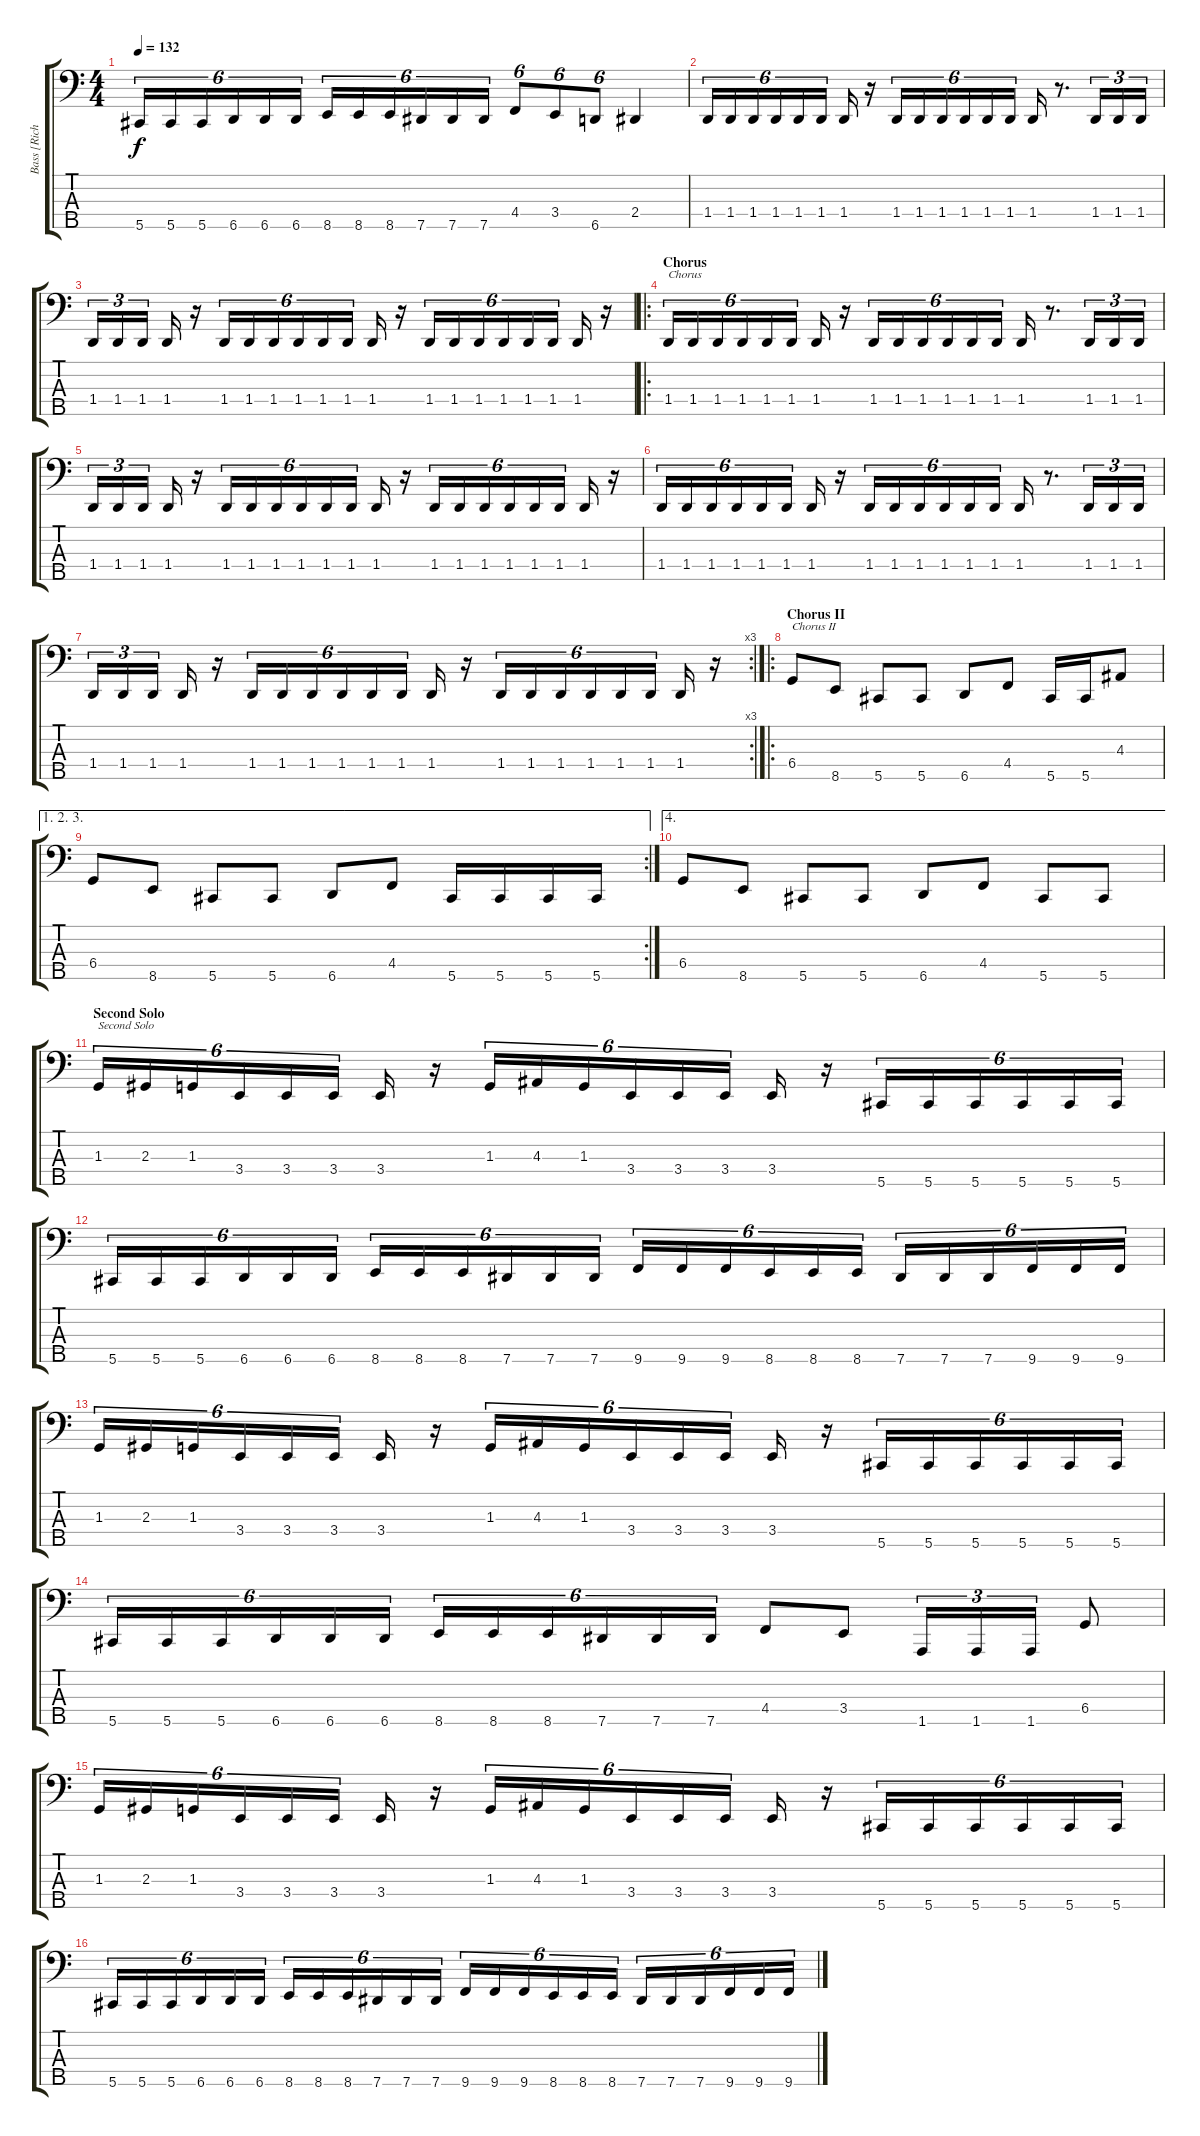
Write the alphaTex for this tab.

\track ("Bass [Richard]" "Bass [Rich") {instrument electricbasspick}
\staff {score tabs}
\tuning (E2 B1 Gb1 Db1 Ab0) {hide}
\ts (4 4)
\tempo 132
\clef f4
\ks c
5.5.16{tu (6 4) dy f} 5.5.16{tu (6 4)} 5.5.16{tu (6 4)} 6.5.16{tu (6 4)} 6.5.16{tu (6 4)} 6.5.16{tu (6 4)} 8.5.16{tu (6 4)} 8.5.16{tu (6 4)} 8.5.16{tu (6 4)} 7.5.16{tu (6 4)} 7.5.16{tu (6 4)} 7.5.16{tu (6 4)} 4.4.8{tu (6 4)} 3.4.8{tu (6 4)} 6.5.8{tu (6 4)} 2.4.4 |
1.4.16{tu (6 4)} 1.4.16{tu (6 4)} 1.4.16{tu (6 4)} 1.4.16{tu (6 4)} 1.4.16{tu (6 4)} 1.4.16{tu (6 4)} 1.4.16 r.16 1.4.16{tu (6 4)} 1.4.16{tu (6 4)} 1.4.16{tu (6 4)} 1.4.16{tu (6 4)} 1.4.16{tu (6 4)} 1.4.16{tu (6 4)} 1.4.16 r.8{d} 1.4.16{tu (3 2)} 1.4.16{tu (3 2)} 1.4.16{tu (3 2)} |
1.4.16{tu (3 2)} 1.4.16{tu (3 2)} 1.4.16{tu (3 2)} 1.4.16 r.16 1.4.16{tu (6 4)} 1.4.16{tu (6 4)} 1.4.16{tu (6 4)} 1.4.16{tu (6 4)} 1.4.16{tu (6 4)} 1.4.16{tu (6 4)} 1.4.16 r.16 1.4.16{tu (6 4)} 1.4.16{tu (6 4)} 1.4.16{tu (6 4)} 1.4.16{tu (6 4)} 1.4.16{tu (6 4)} 1.4.16{tu (6 4)} 1.4.16 r.16 |
\ro
\section ("" "Chorus")
1.4.16{tu (6 4) txt "Chorus"} 1.4.16{tu (6 4)} 1.4.16{tu (6 4)} 1.4.16{tu (6 4)} 1.4.16{tu (6 4)} 1.4.16{tu (6 4)} 1.4.16 r.16 1.4.16{tu (6 4)} 1.4.16{tu (6 4)} 1.4.16{tu (6 4)} 1.4.16{tu (6 4)} 1.4.16{tu (6 4)} 1.4.16{tu (6 4)} 1.4.16 r.8{d} 1.4.16{tu (3 2)} 1.4.16{tu (3 2)} 1.4.16{tu (3 2)} |
1.4.16{tu (3 2)} 1.4.16{tu (3 2)} 1.4.16{tu (3 2)} 1.4.16 r.16 1.4.16{tu (6 4)} 1.4.16{tu (6 4)} 1.4.16{tu (6 4)} 1.4.16{tu (6 4)} 1.4.16{tu (6 4)} 1.4.16{tu (6 4)} 1.4.16 r.16 1.4.16{tu (6 4)} 1.4.16{tu (6 4)} 1.4.16{tu (6 4)} 1.4.16{tu (6 4)} 1.4.16{tu (6 4)} 1.4.16{tu (6 4)} 1.4.16 r.16 |
1.4.16{tu (6 4)} 1.4.16{tu (6 4)} 1.4.16{tu (6 4)} 1.4.16{tu (6 4)} 1.4.16{tu (6 4)} 1.4.16{tu (6 4)} 1.4.16 r.16 1.4.16{tu (6 4)} 1.4.16{tu (6 4)} 1.4.16{tu (6 4)} 1.4.16{tu (6 4)} 1.4.16{tu (6 4)} 1.4.16{tu (6 4)} 1.4.16 r.8{d} 1.4.16{tu (3 2)} 1.4.16{tu (3 2)} 1.4.16{tu (3 2)} |
\rc 3
1.4.16{tu (3 2)} 1.4.16{tu (3 2)} 1.4.16{tu (3 2)} 1.4.16 r.16 1.4.16{tu (6 4)} 1.4.16{tu (6 4)} 1.4.16{tu (6 4)} 1.4.16{tu (6 4)} 1.4.16{tu (6 4)} 1.4.16{tu (6 4)} 1.4.16 r.16 1.4.16{tu (6 4)} 1.4.16{tu (6 4)} 1.4.16{tu (6 4)} 1.4.16{tu (6 4)} 1.4.16{tu (6 4)} 1.4.16{tu (6 4)} 1.4.16 r.16 |
\ro
\section ("" "Chorus II")
6.4.8{txt "Chorus II"} 8.5.8 5.5.8 5.5.8 6.5.8 4.4.8 5.5.16 5.5.16 4.3.8 |
\ae (1 2 3)
\rc 2
6.4.8 8.5.8 5.5.8 5.5.8 6.5.8 4.4.8 5.5.16 5.5.16 5.5.16 5.5.16 |
\ae 4
6.4.8 8.5.8 5.5.8 5.5.8 6.5.8 4.4.8 5.5.8 5.5.8 |
\section ("" "Second Solo ")
1.3.16{tu (6 4) txt "Second Solo "} 2.3.16{tu (6 4)} 1.3.16{tu (6 4)} 3.4.16{tu (6 4)} 3.4.16{tu (6 4)} 3.4.16{tu (6 4)} 3.4.16 r.16 1.3.16{tu (6 4)} 4.3.16{tu (6 4)} 1.3.16{tu (6 4)} 3.4.16{tu (6 4)} 3.4.16{tu (6 4)} 3.4.16{tu (6 4)} 3.4.16 r.16 5.5.16{tu (6 4)} 5.5.16{tu (6 4)} 5.5.16{tu (6 4)} 5.5.16{tu (6 4)} 5.5.16{tu (6 4)} 5.5.16{tu (6 4)} |
5.5.16{tu (6 4)} 5.5.16{tu (6 4)} 5.5.16{tu (6 4)} 6.5.16{tu (6 4)} 6.5.16{tu (6 4)} 6.5.16{tu (6 4)} 8.5.16{tu (6 4)} 8.5.16{tu (6 4)} 8.5.16{tu (6 4)} 7.5.16{tu (6 4)} 7.5.16{tu (6 4)} 7.5.16{tu (6 4)} 9.5.16{tu (6 4)} 9.5.16{tu (6 4)} 9.5.16{tu (6 4)} 8.5.16{tu (6 4)} 8.5.16{tu (6 4)} 8.5.16{tu (6 4)} 7.5.16{tu (6 4)} 7.5.16{tu (6 4)} 7.5.16{tu (6 4)} 9.5.16{tu (6 4)} 9.5.16{tu (6 4)} 9.5.16{tu (6 4)} |
1.3.16{tu (6 4)} 2.3.16{tu (6 4)} 1.3.16{tu (6 4)} 3.4.16{tu (6 4)} 3.4.16{tu (6 4)} 3.4.16{tu (6 4)} 3.4.16 r.16 1.3.16{tu (6 4)} 4.3.16{tu (6 4)} 1.3.16{tu (6 4)} 3.4.16{tu (6 4)} 3.4.16{tu (6 4)} 3.4.16{tu (6 4)} 3.4.16 r.16 5.5.16{tu (6 4)} 5.5.16{tu (6 4)} 5.5.16{tu (6 4)} 5.5.16{tu (6 4)} 5.5.16{tu (6 4)} 5.5.16{tu (6 4)} |
5.5.16{tu (6 4)} 5.5.16{tu (6 4)} 5.5.16{tu (6 4)} 6.5.16{tu (6 4)} 6.5.16{tu (6 4)} 6.5.16{tu (6 4)} 8.5.16{tu (6 4)} 8.5.16{tu (6 4)} 8.5.16{tu (6 4)} 7.5.16{tu (6 4)} 7.5.16{tu (6 4)} 7.5.16{tu (6 4)} 4.4.8 3.4.8 1.5.16{tu (3 2)} 1.5.16{tu (3 2)} 1.5.16{tu (3 2)} 6.4.8 |
1.3.16{tu (6 4)} 2.3.16{tu (6 4)} 1.3.16{tu (6 4)} 3.4.16{tu (6 4)} 3.4.16{tu (6 4)} 3.4.16{tu (6 4)} 3.4.16 r.16 1.3.16{tu (6 4)} 4.3.16{tu (6 4)} 1.3.16{tu (6 4)} 3.4.16{tu (6 4)} 3.4.16{tu (6 4)} 3.4.16{tu (6 4)} 3.4.16 r.16 5.5.16{tu (6 4)} 5.5.16{tu (6 4)} 5.5.16{tu (6 4)} 5.5.16{tu (6 4)} 5.5.16{tu (6 4)} 5.5.16{tu (6 4)} |
5.5.16{tu (6 4)} 5.5.16{tu (6 4)} 5.5.16{tu (6 4)} 6.5.16{tu (6 4)} 6.5.16{tu (6 4)} 6.5.16{tu (6 4)} 8.5.16{tu (6 4)} 8.5.16{tu (6 4)} 8.5.16{tu (6 4)} 7.5.16{tu (6 4)} 7.5.16{tu (6 4)} 7.5.16{tu (6 4)} 9.5.16{tu (6 4)} 9.5.16{tu (6 4)} 9.5.16{tu (6 4)} 8.5.16{tu (6 4)} 8.5.16{tu (6 4)} 8.5.16{tu (6 4)} 7.5.16{tu (6 4)} 7.5.16{tu (6 4)} 7.5.16{tu (6 4)} 9.5.16{tu (6 4)} 9.5.16{tu (6 4)} 9.5.16{tu (6 4)}
